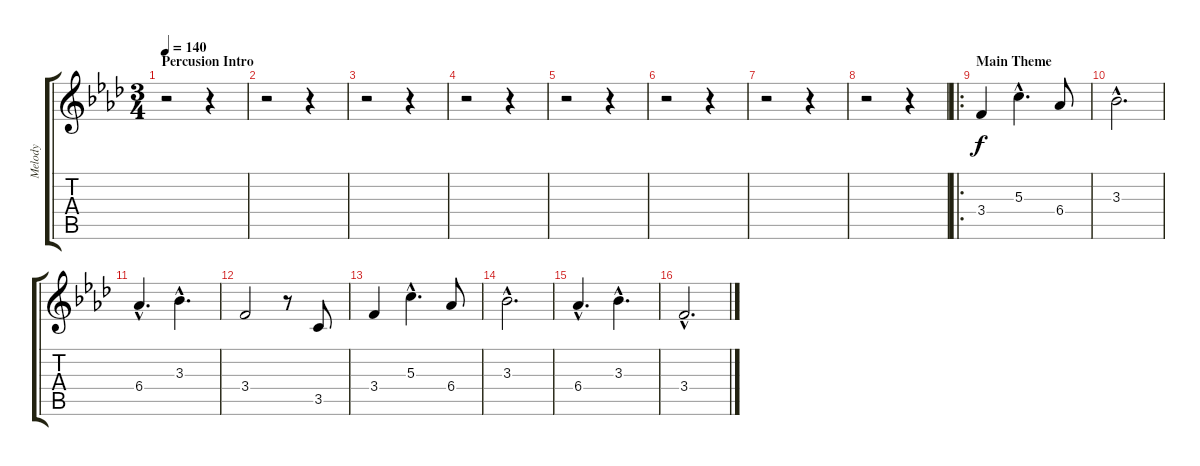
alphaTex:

\track ("Melody" "Melody") {instrument acousticguitarnylon}
\staff {score tabs}
\tuning (E4 B3 G3 D3 A2 E2) {hide}
\ts (3 4)
\section ("" "Percusion Intro")
\tempo 140
\clef g2
\ks fminor
r.2{dy f instrument acousticguitarnylon} r.4 |
r.2 r.4 |
r.2 r.4 |
r.2 r.4 |
r.2 r.4 |
r.2 r.4 |
r.2 r.4 |
r.2 r.4 |
\ro
\section ("" "Main Theme")
3.4.4 5.3{hac}.4{d} 6.4.8 |
3.3{hac}.2{d} |
6.4{hac}.4{d} 3.3{hac}.4{d} |
3.4.2 r.8 3.5.8 |
3.4.4 5.3{hac}.4{d} 6.4.8 |
3.3{hac}.2{d} |
6.4{hac}.4{d} 3.3{hac}.4{d} |
3.4{hac}.2{d}
